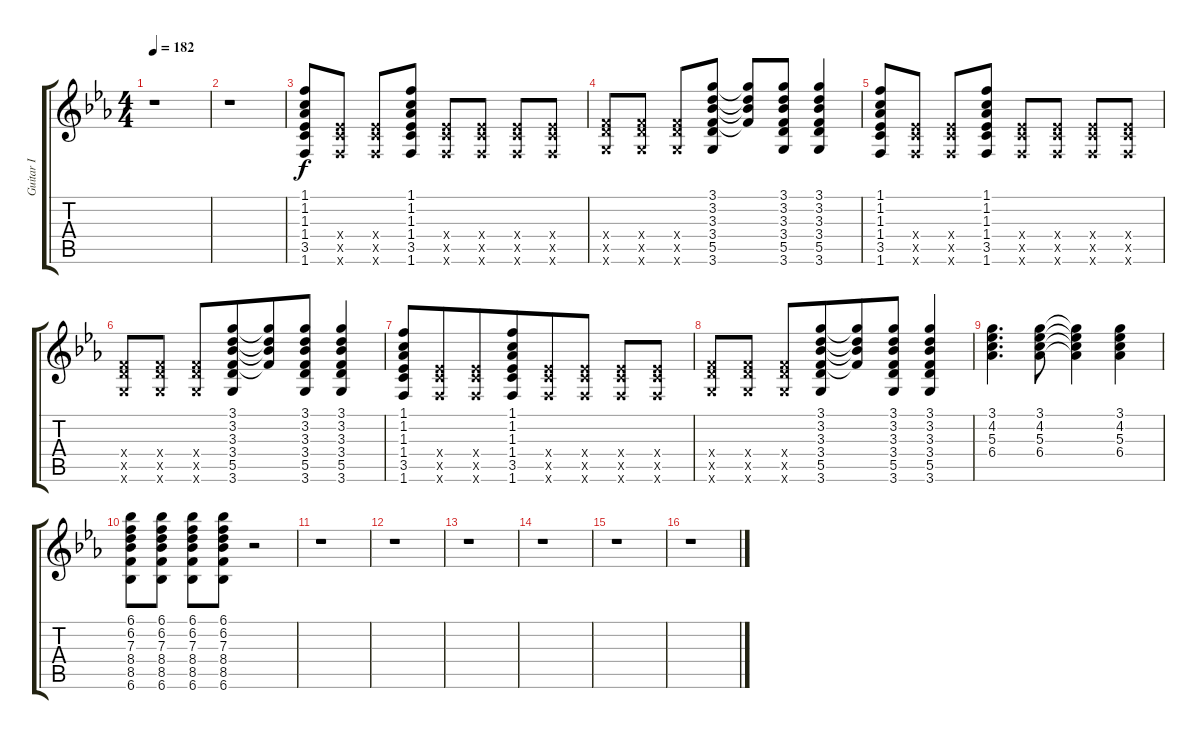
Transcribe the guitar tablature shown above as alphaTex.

\track ("Guitar I" "Guitar I") {instrument distortionguitar}
\staff {score tabs}
\tuning (E4 B3 G3 D3 A2 E2) {hide}
\ts (4 4)
\tempo 182
\clef g2
\ks eb
r.1{dy f} |
r.1 |
(1.1 1.2 1.3 1.4 3.5 1.6).8 (1.4{x} 3.5{x} 1.6{x}).8 (1.4{x} 3.5{x} 1.6{x}).8 (1.1 1.2 1.3 1.4 3.5 1.6).8 (1.4{x} 3.5{x} 1.6{x}).8 (1.4{x} 3.5{x} 1.6{x}).8 (1.4{x} 3.5{x} 1.6{x}).8 (1.4{x} 3.5{x} 1.6{x}).8 |
(3.4{x} 5.5{x} 3.6{x}).8 (3.4{x} 5.5{x} 3.6{x}).8 (3.4{x} 5.5{x} 3.6{x}).8 (3.1 3.2 3.3 3.4 5.5 3.6).8 (3.1{t} 3.2{t} 3.3{t} 3.4{t}).8 (3.1 3.2 3.3 3.4 5.5 3.6).8 (3.1 3.2 3.3 3.4 5.5 3.6).4 |
(1.1 1.2 1.3 1.4 3.5 1.6).8 (1.4{x} 3.5{x} 1.6{x}).8 (1.4{x} 3.5{x} 1.6{x}).8 (1.1 1.2 1.3 1.4 3.5 1.6).8 (1.4{x} 3.5{x} 1.6{x}).8 (1.4{x} 3.5{x} 1.6{x}).8 (1.4{x} 3.5{x} 1.6{x}).8 (1.4{x} 3.5{x} 1.6{x}).8 |
(3.4{x} 5.5{x} 3.6{x}).8{beam merge} (3.4{x} 5.5{x} 3.6{x}).8 (3.4{x} 5.5{x} 3.6{x}).8{beam merge} (3.1 3.2 3.3 3.4 5.5 3.6).8{beam merge} (3.1{t} 3.2{t} 3.3{t} 3.4{t}).8 (3.1 3.2 3.3 3.4 5.5 3.6).8 (3.1 3.2 3.3 3.4 5.5 3.6).4 |
(1.1 1.2 1.3 1.4 3.5 1.6).8{beam merge} (1.4{x} 3.5{x} 1.6{x}).8{beam merge} (1.4{x} 3.5{x} 1.6{x}).8 (1.1 1.2 1.3 1.4 3.5 1.6).8{beam merge} (1.4{x} 3.5{x} 1.6{x}).8 (1.4{x} 3.5{x} 1.6{x}).8 (1.4{x} 3.5{x} 1.6{x}).8 (1.4{x} 3.5{x} 1.6{x}).8 |
(3.4{x} 5.5{x} 3.6{x}).8 (3.4{x} 5.5{x} 3.6{x}).8 (3.4{x} 5.5{x} 3.6{x}).8 (3.1 3.2 3.3 3.4 5.5 3.6).8{beam merge} (3.1{t} 3.2{t} 3.3{t} 3.4{t}).8 (3.1 3.2 3.3 3.4 5.5 3.6).8{beam merge} (3.1 3.2 3.3 3.4 5.5 3.6).4 |
(3.1 4.2 5.3 6.4).4{d} (3.1 4.2 5.3 6.4).8 (3.1{t} 4.2{t} 5.3{t} 6.4{t}).4 (3.1 4.2 5.3 6.4).4 |
(6.1 6.2 7.3 8.4 8.5 6.6).8 (6.1 6.2 7.3 8.4 8.5 6.6).8 (6.1 6.2 7.3 8.4 8.5 6.6).8 (6.1 6.2 7.3 8.4 8.5 6.6).8 r.2 |
r.1 |
r.1 |
r.1 |
r.1 |
r.1 |
r.1
